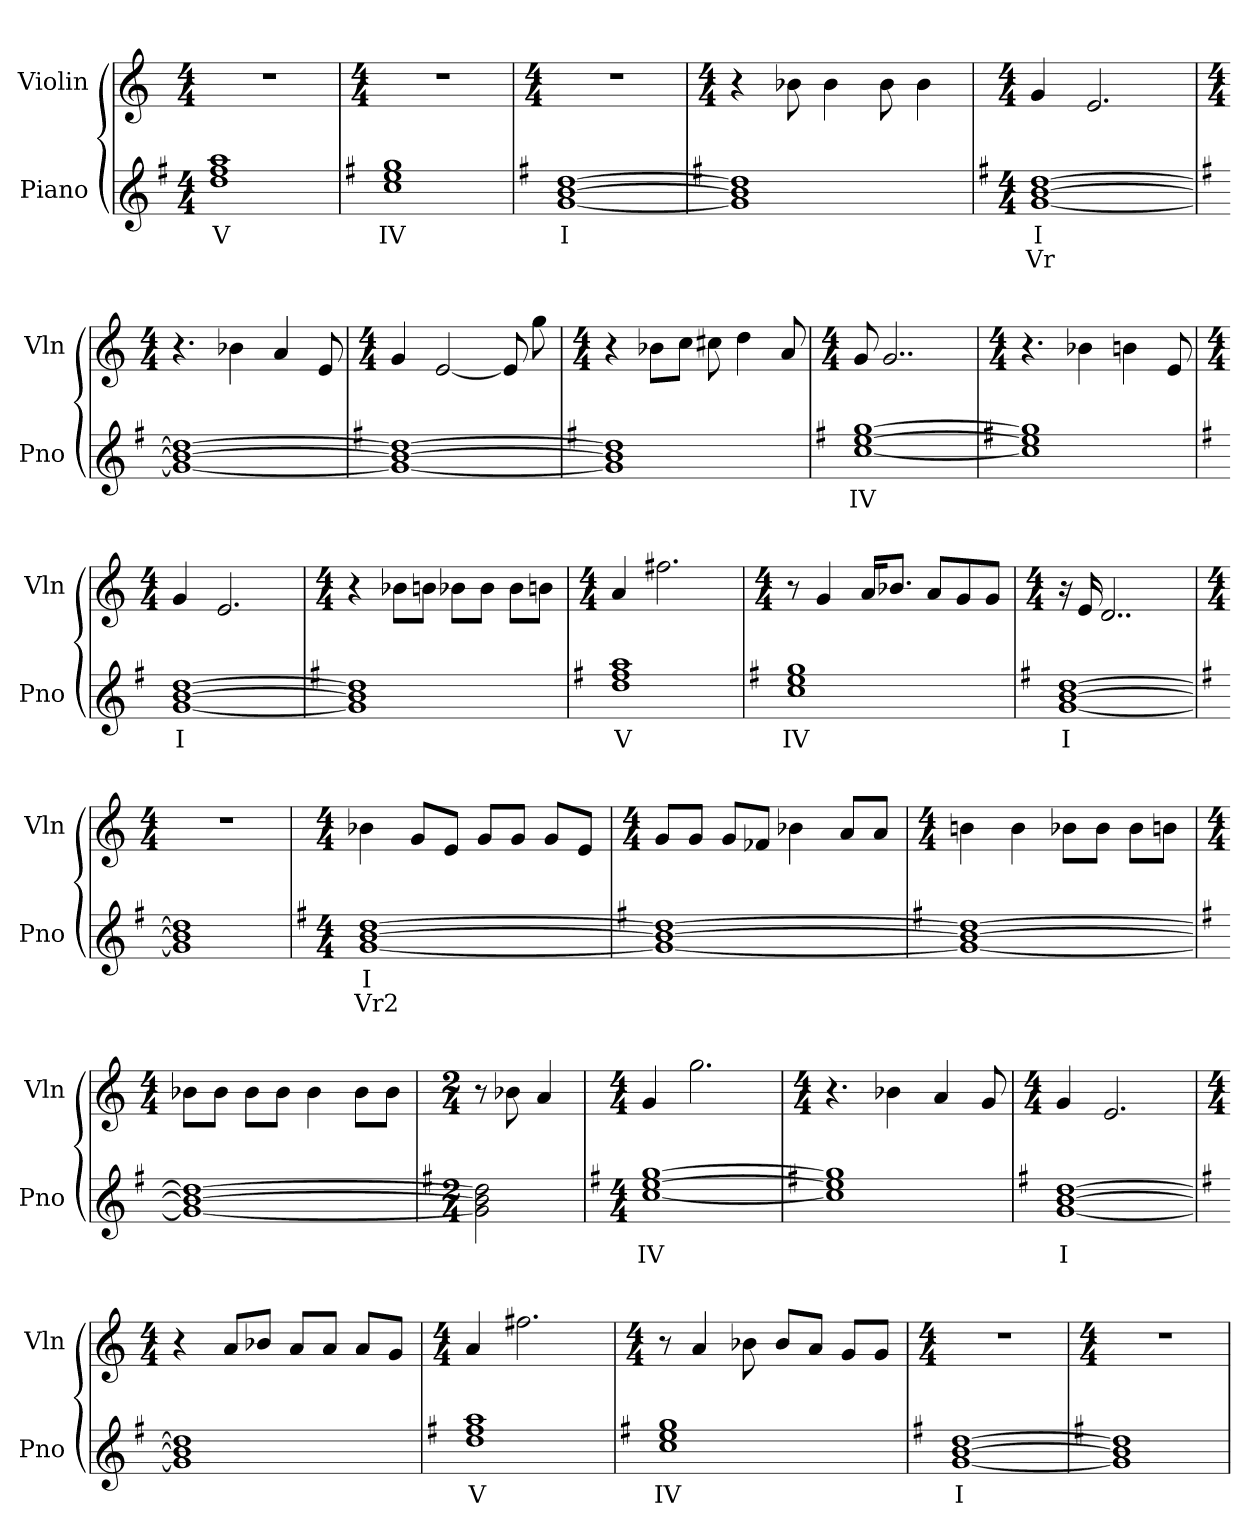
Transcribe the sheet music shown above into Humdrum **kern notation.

**kern	**text	**text	**kern
*part2	*part2	*part2	*part1
*staff2	*staff2	*staff2	*staff1
*I"Piano	*	*	*I"Violin
*I'Pno	*	*	*I'Vln
*k[f#]	*	*	*
*G:	*	*	*
*M4/4	*	*	*M4/4
=	=	=	=
1dd 1ff# 1aa	V	.	1r
=	=	=	=
*k[f#]	*	*	*
*G:	*	*	*
*	*	*	*M4/4
1cc 1ee 1gg	IV	.	1r
=	=	=	=
*k[f#]	*	*	*
*G:	*	*	*
*	*	*	*M4/4
[1g [1b [1dd	I	.	1r
=	=	=	=
*k[f#]	*	*	*
*G:	*	*	*
*	*	*	*M4/4
1g] 1b] 1dd]	.	.	4r
.	.	.	8b-X
.	.	.	4b-
.	.	.	8b-
.	.	.	4b-
=	=	=	=
*k[f#]	*	*	*
*G:	*	*	*
*M4/4	*	*	*M4/4
[1g [1b [1dd	I	Vr	4g
.	.	.	2.e
=	=	=	=
*k[f#]	*	*	*
*G:	*	*	*
*	*	*	*M4/4
1g_ 1b_ 1dd_	.	.	4.r
.	.	.	4b-X
.	.	.	4a
.	.	.	8e
=	=	=	=
*k[f#]	*	*	*
*G:	*	*	*
*	*	*	*M4/4
1g_ 1b_ 1dd_	.	.	4g
.	.	.	[2e
.	.	.	8e]
.	.	.	8gg
=	=	=	=
*k[f#]	*	*	*
*G:	*	*	*
*	*	*	*M4/4
1g] 1b] 1dd]	.	.	4r
.	.	.	8b-XL
.	.	.	8ccJ
.	.	.	8cc#X
.	.	.	4dd
.	.	.	8a
=	=	=	=
*k[f#]	*	*	*
*G:	*	*	*
*	*	*	*M4/4
[1cc [1ee [1gg	IV	.	8g
.	.	.	2..g
=	=	=	=
*k[f#]	*	*	*
*G:	*	*	*
*	*	*	*M4/4
1cc] 1ee] 1gg]	.	.	4.r
.	.	.	4b-X
.	.	.	4bn
.	.	.	8e
=	=	=	=
*k[f#]	*	*	*
*G:	*	*	*
*	*	*	*M4/4
[1g [1b [1dd	I	.	4g
.	.	.	2.e
=	=	=	=
*k[f#]	*	*	*
*G:	*	*	*
*	*	*	*M4/4
1g] 1b] 1dd]	.	.	4r
.	.	.	8b-XL
.	.	.	8bnJ
.	.	.	8b-XL
.	.	.	8b-J
.	.	.	8b-L
.	.	.	8bnJ
=	=	=	=
*k[f#]	*	*	*
*G:	*	*	*
*	*	*	*M4/4
1dd 1ff# 1aa	V	.	4a
.	.	.	2.ff#X
=	=	=	=
*k[f#]	*	*	*
*G:	*	*	*
*	*	*	*M4/4
1cc 1ee 1gg	IV	.	8r
.	.	.	4g
.	.	.	16aKL
.	.	.	8.b-XJ
.	.	.	8aL
.	.	.	8g
.	.	.	8gJ
=	=	=	=
*k[f#]	*	*	*
*G:	*	*	*
*	*	*	*M4/4
[1g [1b [1dd	I	.	16r
.	.	.	16e
.	.	.	2..d
=	=	=	=
*k[f#]	*	*	*
*G:	*	*	*
*	*	*	*M4/4
1g] 1b] 1dd]	.	.	1r
=	=	=	=
*k[f#]	*	*	*
*G:	*	*	*
*M4/4	*	*	*M4/4
[1g [1b [1dd	I	Vr2	4b-X
.	.	.	8gL
.	.	.	8eJ
.	.	.	8gL
.	.	.	8gJ
.	.	.	8gL
.	.	.	8eJ
=	=	=	=
*k[f#]	*	*	*
*G:	*	*	*
*	*	*	*M4/4
1g_ 1b_ 1dd_	.	.	8gL
.	.	.	8gJ
.	.	.	8gL
.	.	.	8f-XJ
.	.	.	4b-X
.	.	.	8aL
.	.	.	8aJ
=	=	=	=
*k[f#]	*	*	*
*G:	*	*	*
*	*	*	*M4/4
1g_ 1b_ 1dd_	.	.	4bn
.	.	.	4b
.	.	.	8b-XL
.	.	.	8b-J
.	.	.	8b-L
.	.	.	8bnJ
=	=	=	=
*k[f#]	*	*	*
*G:	*	*	*
*	*	*	*M4/4
1g_ 1b_ 1dd_	.	.	8b-XL
.	.	.	8b-J
.	.	.	8b-L
.	.	.	8b-J
.	.	.	4b-
.	.	.	8b-L
.	.	.	8b-J
=	=	=	=
*k[f#]	*	*	*
*G:	*	*	*
*M2/4	*	*	*M2/4
2g] 2b] 2dd]	.	.	8r
.	.	.	8b-X
.	.	.	4a
=	=	=	=
*k[f#]	*	*	*
*G:	*	*	*
*M4/4	*	*	*M4/4
[1cc [1ee [1gg	IV	.	4g
.	.	.	2.gg
=	=	=	=
*k[f#]	*	*	*
*G:	*	*	*
*	*	*	*M4/4
1cc] 1ee] 1gg]	.	.	4.r
.	.	.	4b-X
.	.	.	4a
.	.	.	8g
=	=	=	=
*k[f#]	*	*	*
*G:	*	*	*
*	*	*	*M4/4
[1g [1b [1dd	I	.	4g
.	.	.	2.e
=	=	=	=
*k[f#]	*	*	*
*G:	*	*	*
*	*	*	*M4/4
1g] 1b] 1dd]	.	.	4r
.	.	.	8aL
.	.	.	8b-XJ
.	.	.	8aL
.	.	.	8aJ
.	.	.	8aL
.	.	.	8gJ
=	=	=	=
*k[f#]	*	*	*
*G:	*	*	*
*	*	*	*M4/4
1dd 1ff# 1aa	V	.	4a
.	.	.	2.ff#X
=	=	=	=
*k[f#]	*	*	*
*G:	*	*	*
*	*	*	*M4/4
1cc 1ee 1gg	IV	.	8r
.	.	.	4a
.	.	.	8b-X
.	.	.	8b-L
.	.	.	8aJ
.	.	.	8gL
.	.	.	8gJ
=	=	=	=
*k[f#]	*	*	*
*G:	*	*	*
*	*	*	*M4/4
[1g [1b [1dd	I	.	1r
=	=	=	=
*k[f#]	*	*	*
*G:	*	*	*
*	*	*	*M4/4
1g] 1b] 1dd]	.	.	1r
=	=	=	=
*-	*-	*-	*-
